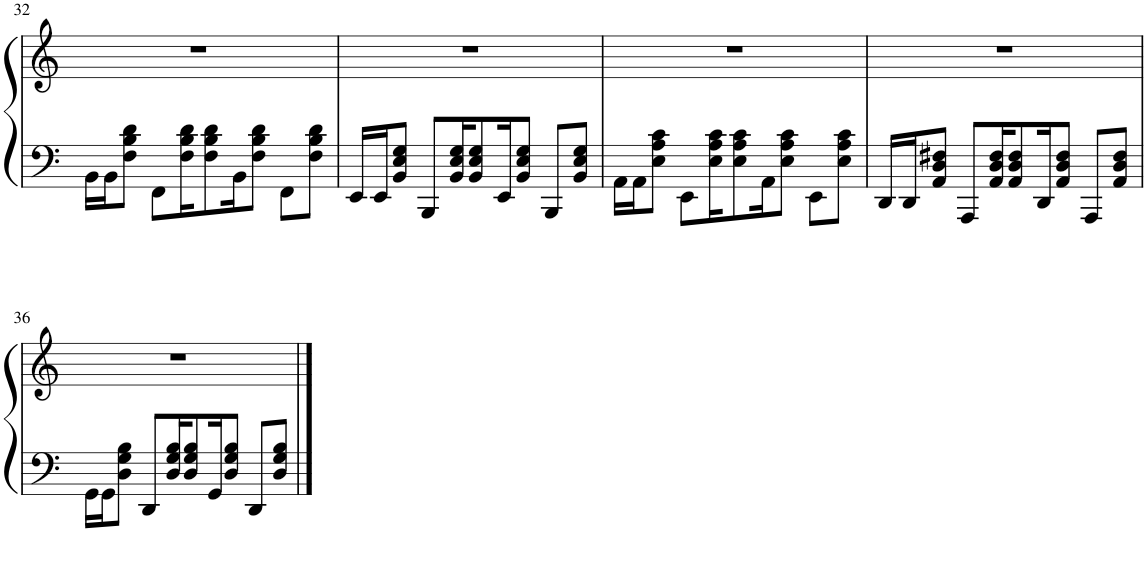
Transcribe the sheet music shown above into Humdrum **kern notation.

**kern	**kern
*part1	*part1
*staff2	*staff1
*I"Piano	*
*I'Pno.	*
!!LO:PB:g=z
*clefF4	*clefG2
*k[]	*k[]
*M4/4	*M4/4
=32	=32
16BB\LL	1r
16BB\J	.
8F\ 8B\ 8d\J	.
8FF\L	.
16F\ 16B\ 16d\K	.
8F\ 8B\ 8d\	.
16BB\K	.
8F\ 8B\ 8d\J	.
8FF\L	.
8F\ 8B\ 8d\J	.
=33	=33
16EE/LL	1r
16EE/J	.
8BB/ 8E/ 8G/J	.
8BBB/L	.
16BB/ 16E/ 16G/K	.
8BB/ 8E/ 8G/	.
16EE/K	.
8BB/ 8E/ 8G/J	.
8BBB/L	.
8BB/ 8E/ 8G/J	.
=34	=34
16AA\LL	1r
16AA\J	.
8E\ 8A\ 8c\J	.
8EE\L	.
16E\ 16A\ 16c\K	.
8E\ 8A\ 8c\	.
16AA\K	.
8E\ 8A\ 8c\J	.
8EE\L	.
8E\ 8A\ 8c\J	.
=35	=35
16DD/LL	1r
16DD/J	.
8AA/ 8D/ 8F#X/J	.
8AAA/L	.
16AA/ 16D/ 16F#/K	.
8AA/ 8D/ 8F#/	.
16DD/K	.
8AA/ 8D/ 8F#/J	.
8AAA/L	.
8AA/ 8D/ 8F#/J	.
!!LO:LB:g=z
=36	=36
16GG\LL	1r
16GG\J	.
8D\ 8G\ 8B\J	.
8DD/L	.
16D/ 16G/ 16B/K	.
8D/ 8G/ 8B/	.
16GG/K	.
8D/ 8G/ 8B/J	.
8DD/L	.
8D/ 8G/ 8B/J	.
==	==
*-	*-
